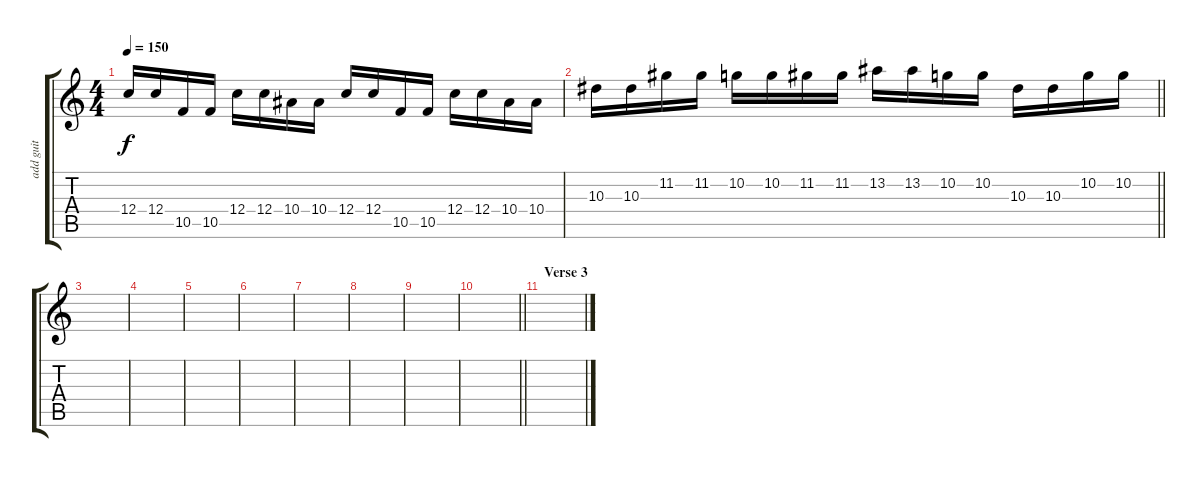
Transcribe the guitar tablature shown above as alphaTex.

\track ("add guit" "add guit") {instrument distortionguitar}
\staff {score tabs}
\tuning (D4 A3 F3 C3 G2 D2) {hide}
\ts (4 4)
\tempo 150
\clef g2
\ks c
12.4.16{dy f} 12.4.16 10.5.16 10.5.16 12.4.16 12.4.16 10.4.16 10.4.16 12.4.16 12.4.16 10.5.16 10.5.16 12.4.16 12.4.16 10.4.16 10.4.16 |
\barLineRight lightlight
10.3.16 10.3.16 11.2.16 11.2.16 10.2.16 10.2.16 11.2.16 11.2.16 13.2.16 13.2.16 10.2.16 10.2.16 10.3.16 10.3.16 10.2.16 10.2.16 |
\section ("" "")
|
|
|
|
|
|
|
\barLineRight lightlight
|
\section ("" "Verse 3")
